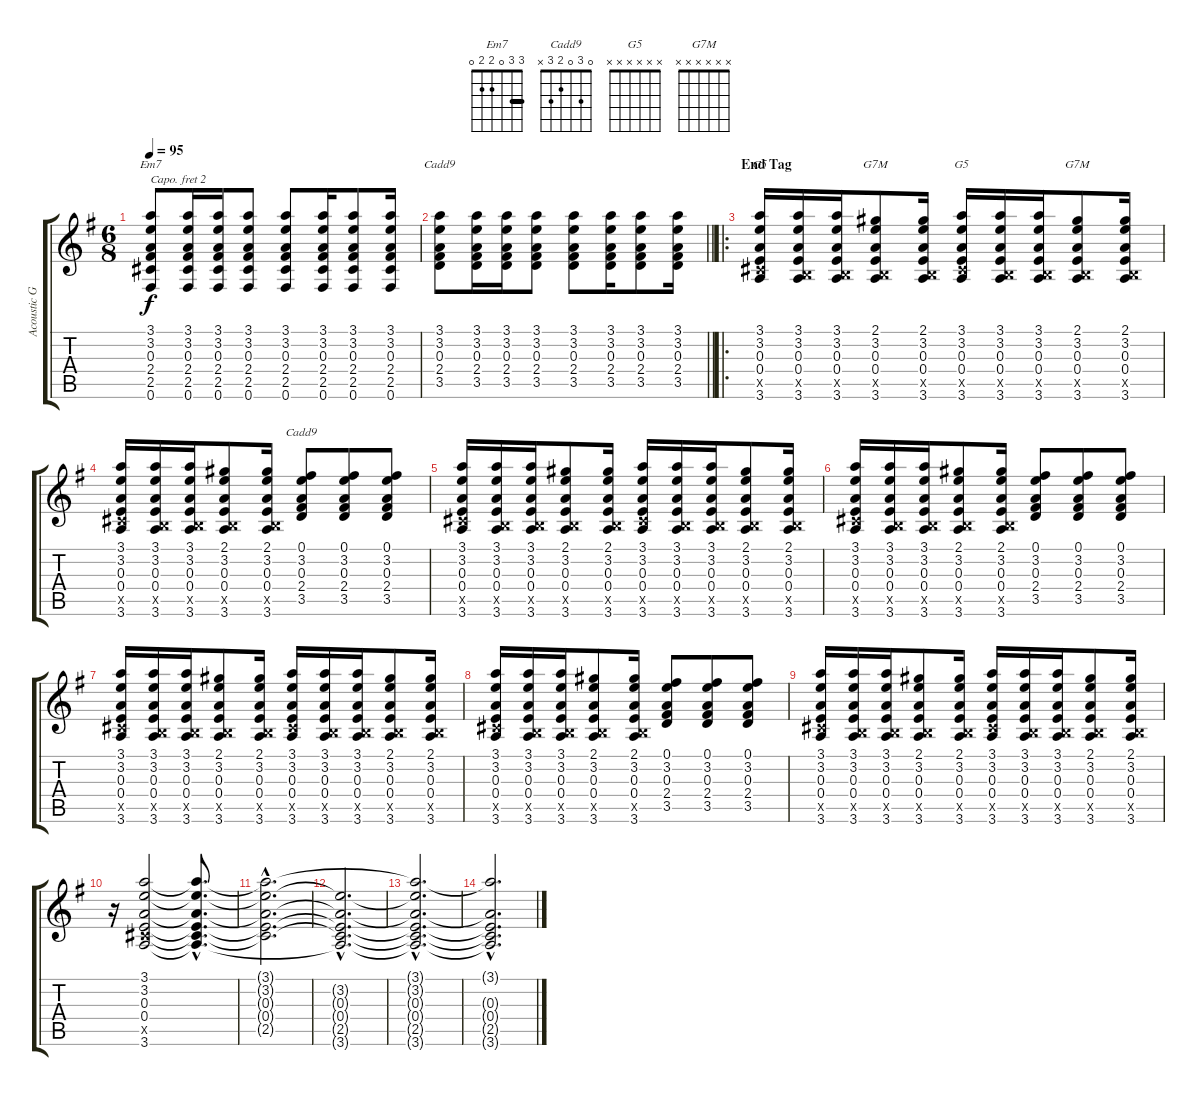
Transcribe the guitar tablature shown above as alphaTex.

\track ("Acoustic Guitar" "Acoustic G") {instrument acousticguitarsteel}
\staff {score tabs}
\capo 2
\tuning (E4 B3 G3 D3 A2 E2) {hide}
\chord ("Em7" 3 3 0 2 2 0) {barre 3}
\chord ("Cadd9" 3 3 0 2 3 x) {barre 3}
\chord ("G5" 3 3 0 0 x 3) {barre 3}
\chord ("G7M" 2 3 0 0 x 3)
\chord ("G5" x x x x x x)
\chord ("G7M" x x x x x x)
\chord ("Cadd9" 0 3 0 2 3 x)
\ts (6 8)
\tempo 95
\clef g2
\ks g
(3.1 3.2 0.3 2.4 2.5 0.6).8{ch "Em7" dy f} (3.1 3.2 0.3 2.4 2.5 0.6).16 (3.1 3.2 0.3 2.4 2.5 0.6).16 (3.1 3.2 0.3 2.4 2.5 0.6).8 (3.1 3.2 0.3 2.4 2.5 0.6).8 (3.1 3.2 0.3 2.4 2.5 0.6).16 (3.1 3.2 0.3 2.4 2.5 0.6).8 (3.1 3.2 0.3 2.4 2.5 0.6).16 |
\barLineRight lightlight
(3.1 3.2 0.3 2.4 3.5).8{ch "Cadd9"} (3.1 3.2 0.3 2.4 3.5).16 (3.1 3.2 0.3 2.4 3.5).16 (3.1 3.2 0.3 2.4 3.5).8 (3.1 3.2 0.3 2.4 3.5).8 (3.1 3.2 0.3 2.4 3.5).16 (3.1 3.2 0.3 2.4 3.5).8 (3.1 3.2 0.3 2.4 3.5).16 |
\ro
\section ("" "End Tag")
(3.1 3.2 0.3 0.4 2.5{x} 3.6).16{ch "G5"} (3.1 3.2 0.3 0.4 0.5{x} 3.6).16 (3.1 3.2 0.3 0.4 0.5{x} 3.6).16 (2.1 3.2 0.3 0.4 0.5{x} 3.6).8{ch "G7M"} (2.1 3.2 0.3 0.4 0.5{x} 3.6).16 (3.1 3.2 0.3 0.4 2.5{x} 3.6).16{ch "G5"} (3.1 3.2 0.3 0.4 0.5{x} 3.6).16 (3.1 3.2 0.3 0.4 0.5{x} 3.6).16 (2.1 3.2 0.3 0.4 0.5{x} 3.6).8{ch "G7M"} (2.1 3.2 0.3 0.4 0.5{x} 3.6).16 |
(3.1 3.2 0.3 0.4 2.5{x} 3.6).16 (3.1 3.2 0.3 0.4 0.5{x} 3.6).16 (3.1 3.2 0.3 0.4 0.5{x} 3.6).16 (2.1 3.2 0.3 0.4 0.5{x} 3.6).8 (2.1 3.2 0.3 0.4 0.5{x} 3.6).16 (0.1 3.2 0.3 2.4 3.5).8{ch "Cadd9"} (0.1 3.2 0.3 2.4 3.5).8 (0.1 3.2 0.3 2.4 3.5).8 |
(3.1 3.2 0.3 0.4 2.5{x} 3.6).16 (3.1 3.2 0.3 0.4 0.5{x} 3.6).16 (3.1 3.2 0.3 0.4 0.5{x} 3.6).16 (2.1 3.2 0.3 0.4 0.5{x} 3.6).8 (2.1 3.2 0.3 0.4 0.5{x} 3.6).16 (3.1 3.2 0.3 0.4 2.5{x} 3.6).16 (3.1 3.2 0.3 0.4 0.5{x} 3.6).16 (3.1 3.2 0.3 0.4 0.5{x} 3.6).16 (2.1 3.2 0.3 0.4 0.5{x} 3.6).8 (2.1 3.2 0.3 0.4 0.5{x} 3.6).16 |
(3.1 3.2 0.3 0.4 2.5{x} 3.6).16 (3.1 3.2 0.3 0.4 0.5{x} 3.6).16 (3.1 3.2 0.3 0.4 0.5{x} 3.6).16 (2.1 3.2 0.3 0.4 0.5{x} 3.6).8 (2.1 3.2 0.3 0.4 0.5{x} 3.6).16 (0.1 3.2 0.3 2.4 3.5).8 (0.1 3.2 0.3 2.4 3.5).8 (0.1 3.2 0.3 2.4 3.5).8 |
(3.1 3.2 0.3 0.4 2.5{x} 3.6).16 (3.1 3.2 0.3 0.4 0.5{x} 3.6).16 (3.1 3.2 0.3 0.4 0.5{x} 3.6).16 (2.1 3.2 0.3 0.4 0.5{x} 3.6).8 (2.1 3.2 0.3 0.4 0.5{x} 3.6).16 (3.1 3.2 0.3 0.4 2.5{x} 3.6).16 (3.1 3.2 0.3 0.4 0.5{x} 3.6).16 (3.1 3.2 0.3 0.4 0.5{x} 3.6).16 (2.1 3.2 0.3 0.4 0.5{x} 3.6).8 (2.1 3.2 0.3 0.4 0.5{x} 3.6).16 |
(3.1 3.2 0.3 0.4 2.5{x} 3.6).16 (3.1 3.2 0.3 0.4 0.5{x} 3.6).16 (3.1 3.2 0.3 0.4 0.5{x} 3.6).16 (2.1 3.2 0.3 0.4 0.5{x} 3.6).8 (2.1 3.2 0.3 0.4 0.5{x} 3.6).16 (0.1 3.2 0.3 2.4 3.5).8 (0.1 3.2 0.3 2.4 3.5).8 (0.1 3.2 0.3 2.4 3.5).8 |
(3.1 3.2 0.3 0.4 2.5{x} 3.6).16 (3.1 3.2 0.3 0.4 0.5{x} 3.6).16 (3.1 3.2 0.3 0.4 0.5{x} 3.6).16 (2.1 3.2 0.3 0.4 0.5{x} 3.6).8 (2.1 3.2 0.3 0.4 0.5{x} 3.6).16 (3.1 3.2 0.3 0.4 2.5{x} 3.6).16 (3.1 3.2 0.3 0.4 0.5{x} 3.6).16 (3.1 3.2 0.3 0.4 0.5{x} 3.6).16 (2.1 3.2 0.3 0.4 0.5{x} 3.6).8 (2.1 3.2 0.3 0.4 0.5{x} 3.6).16 |
r.16 (3.1 3.2 0.3 0.4 2.5{x} 3.6).2 (3.1{hac t} 3.2{hac t} 0.3{hac t} 0.4{hac t} 2.5{hac t} 3.6{hac t}).8{d} |
(3.1{hac t} 3.2{hac t} 0.3{hac t} 0.4{hac t} 2.5{hac t}).2{d} |
(3.2{hac t} 0.3{hac t} 0.4{hac t} 2.5{hac t} 3.6{hac t}).2{d} |
(3.1{hac t} 3.2{hac t} 0.3{hac t} 0.4{hac t} 2.5{hac t} 3.6{hac t}).2{d} |
(3.1{hac t} 0.3{hac t} 0.4{hac t} 2.5{hac t} 3.6{hac t}).2{d}
